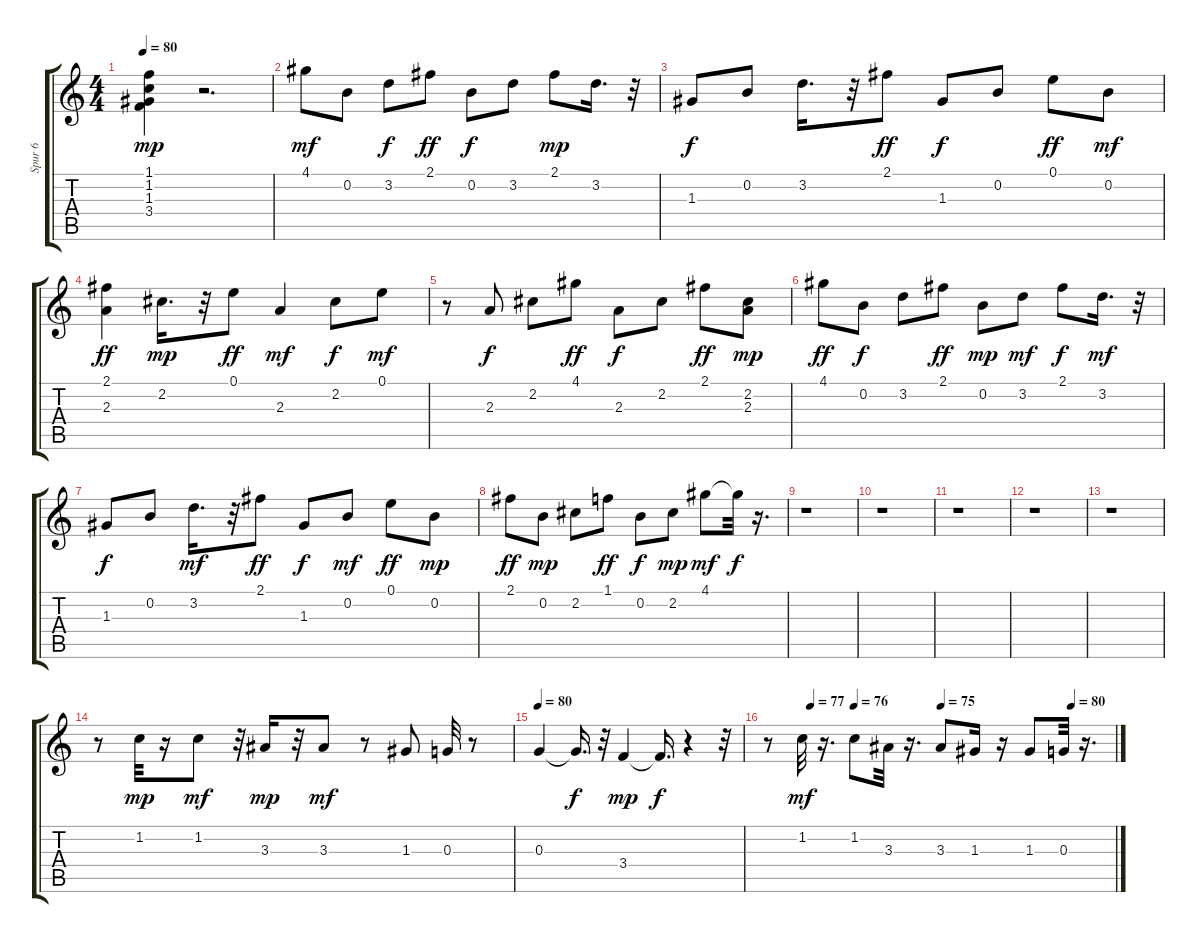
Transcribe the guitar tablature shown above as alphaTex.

\track ("Spur 6" "Spur 6") {instrument electricguitarclean}
\staff {score tabs}
\tuning (E4 B3 G3 D3 A2 E2) {hide}
\ts (4 4)
\tempo 80
\clef g2
\ks c
(1.1 1.2 1.3 3.4).4{dy mp} r.2{d} |
4.1.8{dy mf} 0.2.8 3.2.8{dy f} 2.1.8{dy ff} 0.2.8{dy f} 3.2.8 2.1.8{dy mp} 3.2.16{d} r.32 |
1.3.8{dy f} 0.2.8 3.2.16{d} r.32 2.1.8{dy ff} 1.3.8{dy f} 0.2.8 0.1.8{dy ff} 0.2.8{dy mf} |
(2.1 2.3).4{dy ff} 2.2.16{d dy mp} r.32 0.1.8{dy ff} 2.3.4{dy mf} 2.2.8{dy f} 0.1.8{dy mf} |
r.8 2.3.8{dy f} 2.2.8 4.1.8{dy ff} 2.3.8{dy f} 2.2.8 2.1.8{dy ff} (2.2 2.3).8{dy mp} |
4.1.8{dy ff} 0.2.8{dy f} 3.2.8 2.1.8{dy ff} 0.2.8{dy mp} 3.2.8{dy mf} 2.1.8{dy f} 3.2.16{d dy mf} r.32 |
1.3.8{dy f} 0.2.8 3.2.16{d dy mf} r.32 2.1.8{dy ff} 1.3.8{dy f} 0.2.8{dy mf} 0.1.8{dy ff} 0.2.8{dy mp} |
2.1.8{dy ff} 0.2.8{dy mp} 2.2.8 1.1.8{dy ff} 0.2.8{dy f} 2.2.8{dy mp} 4.1.8{dy mf} 4.1{t}.32{dy f} r.16{d} |
r.1 |
r.1 |
r.1 |
r.1 |
r.1 |
r.8 1.2.32{dy mp} r.16 1.2.8{dy mf} r.32 3.3.16{dy mp} r.32 3.3.8{dy mf} r.8 1.3.8 0.3.32 r.8 |
\tempo 80
0.3.4 0.3{t}.16{d dy f} r.32 3.4.4{dy mp} 3.4{t}.16{d dy f} r.4 r.32 |
\tempo (77 0.125)
\tempo (76 0.25)
\tempo (75 0.5)
\tempo (80 0.875)
r.8 1.2.32{dy mf} r.16{d} 1.2.8 3.3.32 r.16{d} 3.3.8 1.3.16 r.16 1.3.8 0.3.32 r.16{d}
